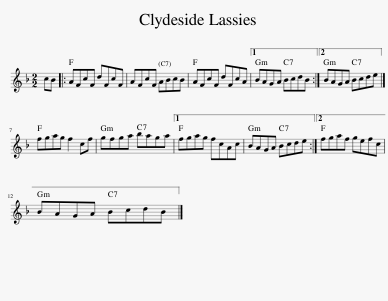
X:1
L:1/8
M:2/2
I:linebreak $
K:F
V:1 treble
V:1
 cB |: AFcF dFcF | AFcF ABcB | AFcF dFcA |1 BAGA BcdB :|2 %5
 BAGA Bcde |]$ fgag f2 cf | gfga baga |1 fgag fcAc | BAGA Bcde :|2 %10
 fgaf gefc |$ BAGA BcdB |] %12
